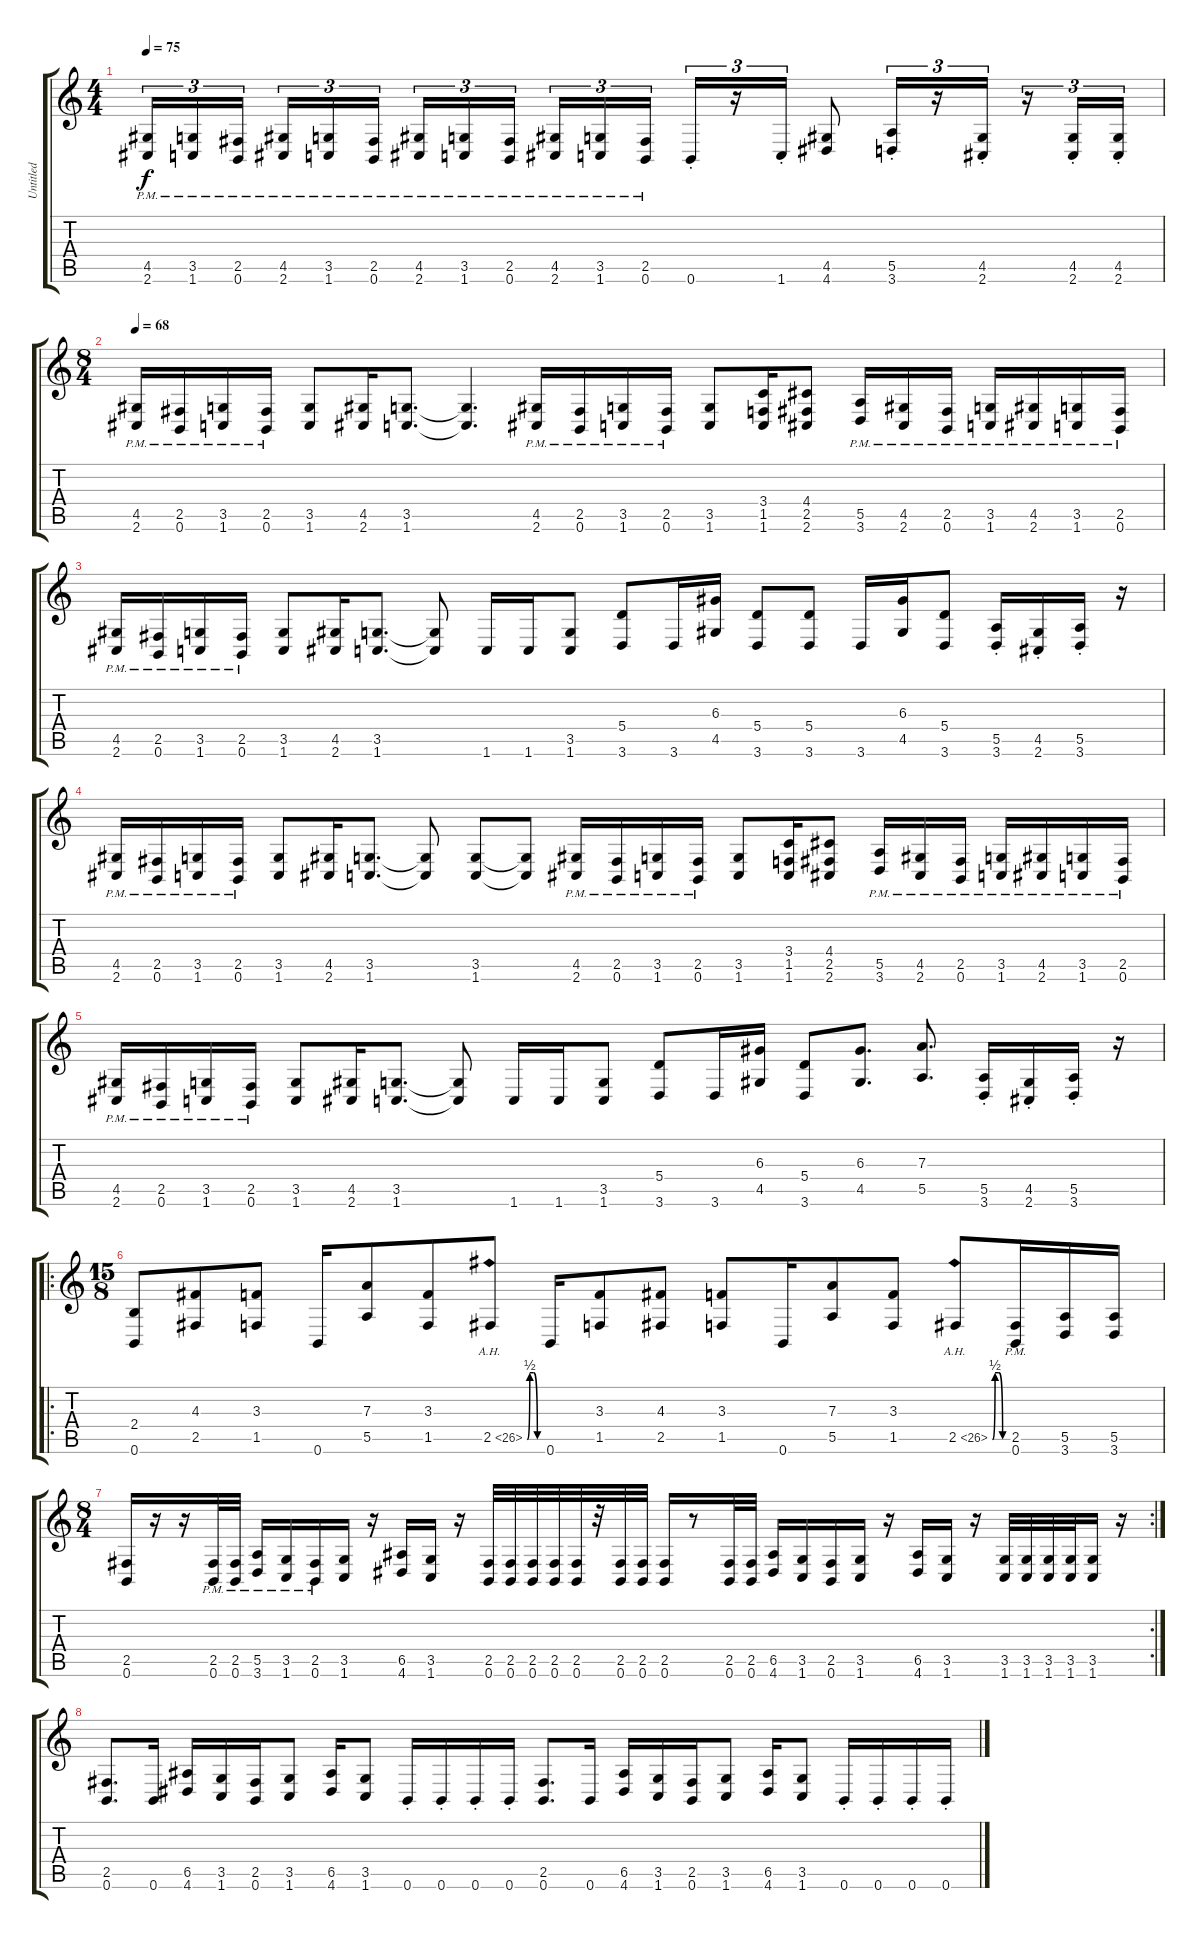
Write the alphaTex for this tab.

\track ("Untitled" "Untitled") {instrument distortionguitar}
\staff {score tabs}
\tuning (B3 Gb3 D3 A2 E2 B1) {hide}
\ts (4 4)
\tempo 75
\clef g2
\ks c
(4.5{pm} 2.6{pm}).16{tu (3 2) dy f} (3.5{pm} 1.6{pm}).16{tu (3 2)} (2.5{pm} 0.6{pm}).16{tu (3 2) beam splitsecondary} (4.5{pm} 2.6{pm}).16{tu (3 2)} (3.5{pm} 1.6{pm}).16{tu (3 2)} (2.5{pm} 0.6{pm}).16{tu (3 2)} (4.5{pm} 2.6{pm}).16{tu (3 2)} (3.5{pm} 1.6{pm}).16{tu (3 2)} (2.5{pm} 0.6{pm}).16{tu (3 2) beam splitsecondary} (4.5{pm} 2.6{pm}).16{tu (3 2)} (3.5{pm} 1.6{pm}).16{tu (3 2)} (2.5{pm} 0.6{pm}).16{tu (3 2)} 0.6{st}.16{tu (3 2)} r.16{tu (3 2)} 1.6{st}.16{tu (3 2)} (4.5 4.6).8 (5.5{st} 3.6{st}).16{tu (3 2)} r.16{tu (3 2)} (4.5{st} 2.6{st}).16{tu (3 2)} r.16{tu (3 2)} (4.5{st} 2.6{st}).16{tu (3 2)} (4.5{st} 2.6{st}).16{tu (3 2)} |
\ts (8 4)
\tempo 68
(4.5{pm} 2.6{pm}).16 (2.5{pm} 0.6{pm}).16 (3.5{pm} 1.6{pm}).16 (2.5{pm} 0.6{pm}).16 (3.5 1.6).8 (4.5 2.6).16 (3.5 1.6).8{d} (3.5{t} 1.6{t}).4{d} (4.5{pm} 2.6{pm}).16 (2.5{pm} 0.6{pm}).16 (3.5{pm} 1.6{pm}).16 (2.5{pm} 0.6{pm}).16 (3.5 1.6).8 (3.4 1.5 1.6).16 (4.4 2.5 2.6).8 (5.5{pm} 3.6{pm}).16 (4.5{pm} 2.6{pm}).16 (2.5{pm} 0.6{pm}).16 (3.5{pm} 1.6{pm}).16 (4.5{pm} 2.6{pm}).16 (3.5{pm} 1.6{pm}).16 (2.5{pm} 0.6{pm}).16 |
(4.5{pm} 2.6{pm}).16 (2.5{pm} 0.6{pm}).16 (3.5{pm} 1.6{pm}).16 (2.5{pm} 0.6{pm}).16 (3.5 1.6).8 (4.5 2.6).16 (3.5 1.6).8{d} (3.5{t} 1.6{t}).8 1.6.16 1.6.16 (3.5 1.6).8 (5.4 3.6).8 3.6.16 (6.3 4.5).16 (5.4 3.6).8 (5.4 3.6).8 3.6.16 (6.3 4.5).16 (5.4 3.6).8 (5.5{st} 3.6{st}).16 (4.5{st} 2.6{st}).16 (5.5{st} 3.6{st}).16 r.16 |
(4.5{pm} 2.6{pm}).16 (2.5{pm} 0.6{pm}).16 (3.5{pm} 1.6{pm}).16 (2.5{pm} 0.6{pm}).16 (3.5 1.6).8 (4.5 2.6).16 (3.5 1.6).8{d} (3.5{t} 1.6{t}).8 (3.5 1.6).8 (3.5{t} 1.6{t}).8 (4.5{pm} 2.6{pm}).16 (2.5{pm} 0.6{pm}).16 (3.5{pm} 1.6{pm}).16 (2.5{pm} 0.6{pm}).16 (3.5 1.6).8 (3.4 1.5 1.6).16 (4.4 2.5 2.6).8 (5.5{pm} 3.6{pm}).16 (4.5{pm} 2.6{pm}).16 (2.5{pm} 0.6{pm}).16 (3.5{pm} 1.6{pm}).16 (4.5{pm} 2.6{pm}).16 (3.5{pm} 1.6{pm}).16 (2.5{pm} 0.6{pm}).16 |
(4.5{pm} 2.6{pm}).16 (2.5{pm} 0.6{pm}).16 (3.5{pm} 1.6{pm}).16 (2.5{pm} 0.6{pm}).16 (3.5 1.6).8 (4.5 2.6).16 (3.5 1.6).8{d} (3.5{t} 1.6{t}).8 1.6.16 1.6.16 (3.5 1.6).8 (5.4 3.6).8 3.6.16 (6.3 4.5).16 (5.4 3.6).8 (6.3 4.5).8{d} (7.3 5.5).8{d} (5.5{st} 3.6{st}).16 (4.5{st} 2.6{st}).16 (5.5{st} 3.6{st}).16 r.16 |
\ro
\ts (15 8)
(2.4 0.6).8 (4.3 2.5).8 (3.3 1.5).8 0.6.16 (7.3 5.5).8 (3.3 1.5).8 2.5{be (custom 0 0 10 2 25 2 40 0 60 0) ah 24}.8 0.6.16 (3.3 1.5).8 (4.3 2.5).8 (3.3 1.5).8 0.6.16 (7.3 5.5).8 (3.3 1.5).8 2.5{be (custom 0 0 10 2 25 2 40 0 60 0) ah 24}.8 (2.5{pm} 0.6{pm}).16 (5.5 3.6).16 (5.5 3.6).16 |
\rc 2
\ts (8 4)
(2.5 0.6).16 r.16 r.16 (2.5{pm} 0.6{pm}).32 (2.5{pm} 0.6{pm}).32 (5.5{pm} 3.6{pm}).16 (3.5{pm} 1.6{pm}).16 (2.5{pm} 0.6{pm}).16 (3.5 1.6).16 r.16 (6.5 4.6).16 (3.5 1.6).16 r.16 (2.5 0.6).32 (2.5 0.6).32 (2.5 0.6).32 (2.5 0.6).32 (2.5 0.6).32 r.32 (2.5 0.6).32 (2.5 0.6).32 (2.5 0.6).16 r.8 (2.5 0.6).32 (2.5 0.6).32 (6.5 4.6).16 (3.5 1.6).16 (2.5 0.6).16 (3.5 1.6).16 r.16 (6.5 4.6).16 (3.5 1.6).16 r.16 (3.5 1.6).32 (3.5 1.6).32 (3.5 1.6).32 (3.5 1.6).32 (3.5 1.6).16 r.16 |
(2.5 0.6).8{d} 0.6.16 (6.5 4.6).16 (3.5 1.6).16 (2.5 0.6).16 (3.5 1.6).8 (6.5 4.6).16 (3.5 1.6).8 0.6{st}.16 0.6{st}.16 0.6{st}.16 0.6{st}.16 (2.5 0.6).8{d} 0.6.16 (6.5 4.6).16 (3.5 1.6).16 (2.5 0.6).16 (3.5 1.6).8 (6.5 4.6).16 (3.5 1.6).8 0.6{st}.16 0.6{st}.16 0.6{st}.16 0.6{st}.16
